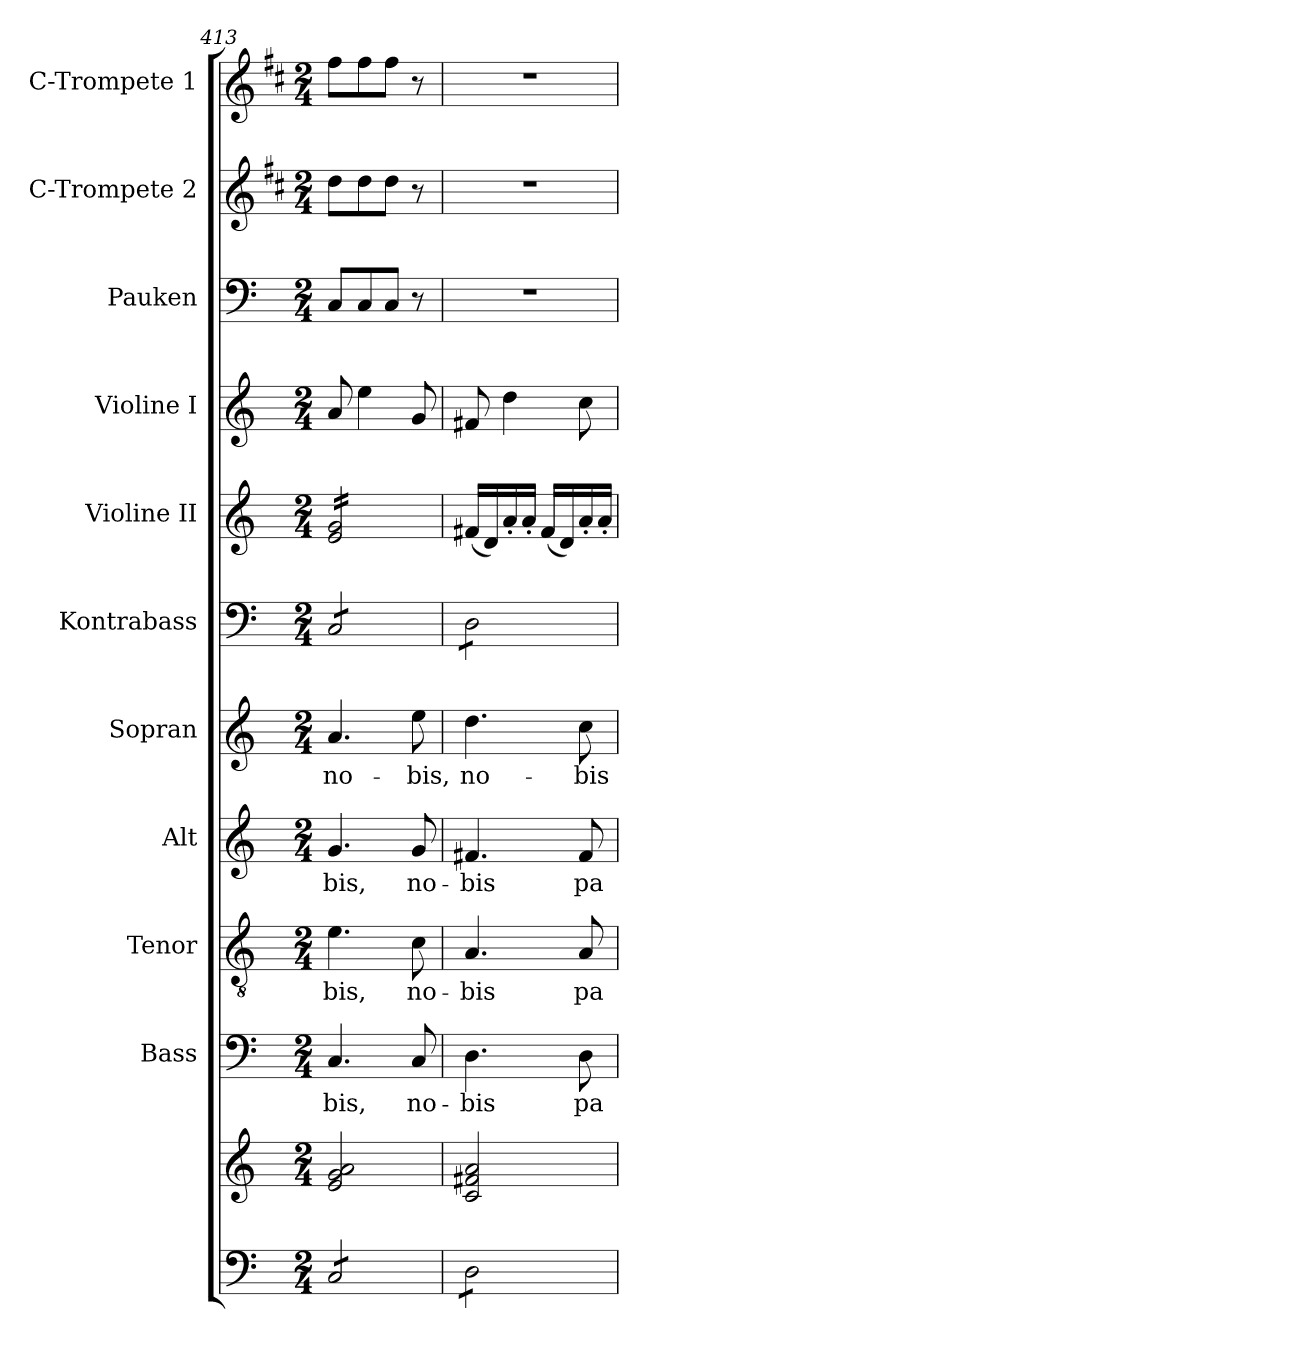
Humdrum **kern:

**kern	**kern	**kern	**text	**kern	**text	**kern	**text	**kern	**text	**kern	**kern	**kern	**kern	**kern	**kern
*part11	*part11	*part10	*part10	*part9	*part9	*part8	*part8	*part7	*part7	*part6	*part5	*part4	*part3	*part2	*part1
*staff12	*staff11	*staff10	*staff10	*staff9	*staff9	*staff8	*staff8	*staff7	*staff7	*staff6	*staff5	*staff4	*staff3	*staff2	*staff1
*	*	*I"Bass	*	*I"Tenor	*	*I"Alt	*	*I"Sopran	*	*I"Kontrabass	*I"Violine II	*I"Violine I	*I"Pauken	*I"C-Trompete 2	*I"C-Trompete 1
*	*	*I'B.	*	*I'T.	*	*I'A.	*	*I'S.	*	*I'Kb.	*I'Vl. II	*I'Vl. I	*I'Pk.	*I'C Trp. 2	*I'C Trp. 1
*clefF4	*clefG2	*clefF4	*	*clefGv2	*	*clefG2	*	*clefG2	*	*clefF4	*clefG2	*clefG2	*clefF4	*clefG2	*clefG2
*	*	*	*	*	*	*	*	*	*	*ITrd7c12	*	*	*	*ITrd1c2	*ITrd1c2
*k[]	*k[]	*k[]	*	*k[]	*	*k[]	*	*k[]	*	*k[]	*k[]	*k[]	*k[]	*k[]	*k[]
*C:	*C:	*C:	*	*C:	*	*C:	*	*C:	*	*C:	*C:	*C:	*C:	*C:	*C:
*M2/4	*M2/4	*M2/4	*	*M2/4	*	*M2/4	*	*M2/4	*	*M2/4	*M2/4	*M2/4	*M2/4	*M2/4	*M2/4
=413	=413	=413	=413	=413	=413	=413	=413	=413	=413	=413	=413	=413	=413	=413	=413
!	!	!	!LO:LY:b	!	!LO:LY:b	!	!LO:LY:b	!	!LO:LY:b	!	!	!	!	!	!
*tremolo	*	*	*	*	*	*	*	*	*	*	*	*	*	*	*
*	*	*	*	*	*	*	*	*	*	*tremolo	*	*	*	*	*
*	*	*	*	*	*	*	*	*	*	*	*tremolo	*	*	*	*
8C/L	2e/ 2g/ 2a/	4.C/	-bis,	4.e\	-bis,	4.g/	-bis,	4.a/	no-	8CC/L	16e/ 16g/LL	8a/	8C/L	8cc\L	8ee\L
.	.	.	.	.	.	.	.	.	.	.	16e/ 16g/	.	.	.	.
8C/	.	.	.	.	.	.	.	.	.	8CC/	16e/ 16g/	4ee\	8C/	8cc\	8ee\
.	.	.	.	.	.	.	.	.	.	.	16e/ 16g/	.	.	.	.
8C/	.	.	.	.	.	.	.	.	.	8CC/	16e/ 16g/	.	8C/J	8cc\J	8ee\J
.	.	.	.	.	.	.	.	.	.	.	16e/ 16g/	.	.	.	.
!	!	!	!LO:LY:b	!	!LO:LY:b	!	!LO:LY:b	!	!LO:LY:b	!	!	!	!	!	!
8C/J	.	8C/	no-	8c\	no-	8g/	no-	8ee\	-bis,	8CC/J	16e/ 16g/	8g/	8r	8r	8r
.	.	.	.	.	.	.	.	.	.	.	16e/ 16g/JJ	.	.	.	.
*	*	*	*	*	*	*	*	*	*	*	*Xtremolo	*	*	*	*
=414	=414	=414	=414	=414	=414	=414	=414	=414	=414	=414	=414	=414	=414	=414	=414
!	!	!	!LO:LY:b	!	!LO:LY:b	!	!LO:LY:b	!	!LO:LY:b	!	!	!	!	!	!
8D\L	2c/ 2f#X/ 2a/	4.D\	-bis	4.A/	-bis	4.f#X/	-bis	4.dd\	no-	8DD\L	(<16f#X/LL	8f#X/	2r	2r	2r
.	.	.	.	.	.	.	.	.	.	.	16d/)	.	.	.	.
8D\	.	.	.	.	.	.	.	.	.	8DD\	16a'</	4dd\	.	.	.
.	.	.	.	.	.	.	.	.	.	.	16a'</JJ	.	.	.	.
8D\	.	.	.	.	.	.	.	.	.	8DD\	(<16f#/LL	.	.	.	.
.	.	.	.	.	.	.	.	.	.	.	16d/)	.	.	.	.
!	!	!	!LO:LY:b	!	!LO:LY:b	!	!LO:LY:b	!	!LO:LY:b	!	!	!	!	!	!
8D\J	.	8D\	pa-	8A/	pa-	8f#/	pa-	8cc\	-bis	8DD\J	16a'</	8cc\	.	.	.
*	*	*	*	*	*	*	*	*	*	*Xtremolo	*	*	*	*	*
*Xtremolo	*	*	*	*	*	*	*	*	*	*	*	*	*	*	*
.	.	.	.	.	.	.	.	.	.	.	16a'</JJ	.	.	.	.
=	=	=	=	=	=	=	=	=	=	=	=	=	=	=	=
*-	*-	*-	*-	*-	*-	*-	*-	*-	*-	*-	*-	*-	*-	*-	*-
